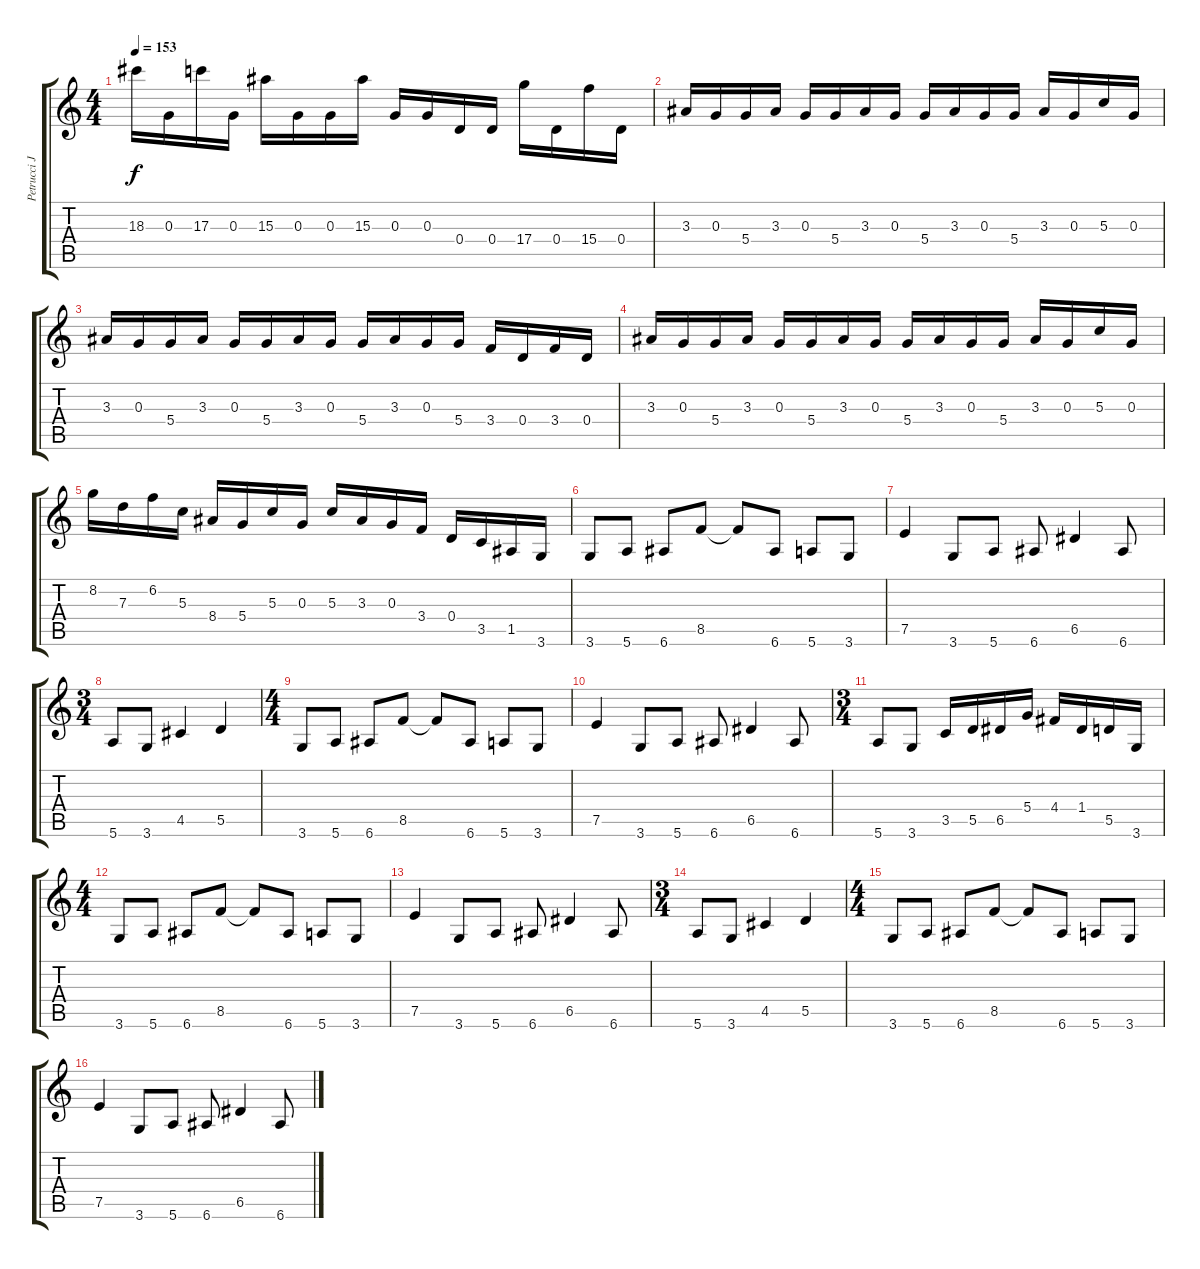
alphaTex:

\track ("Petrucci John" "Petrucci J") {instrument distortionguitar}
\staff {score tabs}
\tuning (E4 B3 G3 D3 A2 E2) {hide}
\ts (4 4)
\tempo 153
\clef g2
\ks c
18.3.16{dy f} 0.3.16 17.3.16 0.3.16 15.3.16 0.3.16 0.3.16 15.3.16 0.3.16 0.3.16 0.4.16 0.4.16 17.4.16 0.4.16 15.4.16 0.4.16 |
3.3.16 0.3.16 5.4.16 3.3.16 0.3.16 5.4.16 3.3.16 0.3.16 5.4.16 3.3.16 0.3.16 5.4.16 3.3.16 0.3.16 5.3.16 0.3.16 |
3.3.16 0.3.16 5.4.16 3.3.16 0.3.16 5.4.16 3.3.16 0.3.16 5.4.16 3.3.16 0.3.16 5.4.16 3.4.16 0.4.16 3.4.16 0.4.16 |
3.3.16 0.3.16 5.4.16 3.3.16 0.3.16 5.4.16 3.3.16 0.3.16 5.4.16 3.3.16 0.3.16 5.4.16 3.3.16 0.3.16 5.3.16 0.3.16 |
8.2.16 7.3.16 6.2.16 5.3.16 8.4.16 5.4.16 5.3.16 0.3.16 5.3.16 3.3.16 0.3.16 3.4.16 0.4.16 3.5.16 1.5.16 3.6.16 |
3.6.8 5.6.8 6.6.8 8.5.8 8.5{t}.8 6.6.8 5.6.8 3.6.8 |
7.5.4 3.6.8 5.6.8 6.6.8 6.5.4 6.6.8 |
\ts (3 4)
5.6.8 3.6.8 4.5.4 5.5.4 |
\ts (4 4)
3.6.8 5.6.8 6.6.8 8.5.8 8.5{t}.8 6.6.8 5.6.8 3.6.8 |
7.5.4 3.6.8 5.6.8 6.6.8 6.5.4 6.6.8 |
\ts (3 4)
5.6.8 3.6.8 3.5.16 5.5.16 6.5.16 5.4.16 4.4.16 1.4.16 5.5.16 3.6.16 |
\ts (4 4)
3.6.8 5.6.8 6.6.8 8.5.8 8.5{t}.8 6.6.8 5.6.8 3.6.8 |
7.5.4 3.6.8 5.6.8 6.6.8 6.5.4 6.6.8 |
\ts (3 4)
5.6.8 3.6.8 4.5.4 5.5.4 |
\ts (4 4)
3.6.8 5.6.8 6.6.8 8.5.8 8.5{t}.8 6.6.8 5.6.8 3.6.8 |
7.5.4 3.6.8 5.6.8 6.6.8 6.5.4 6.6.8
